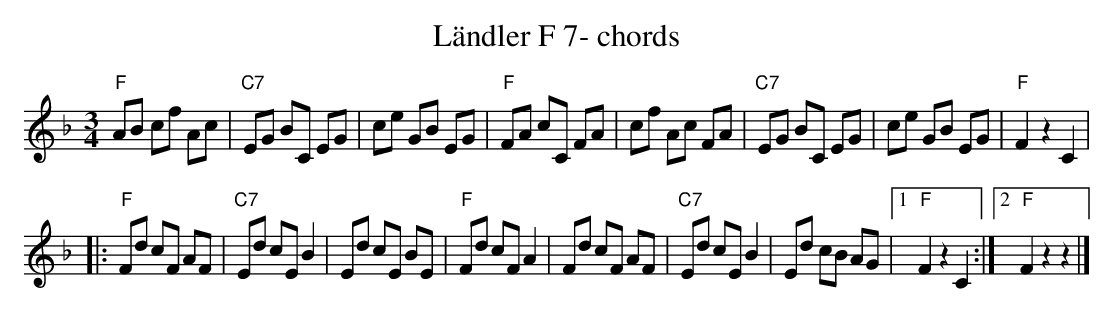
X:1
T:Ländler F 7- chords
M:3/4
L:1/8
K:Fmaj%%MIDI gchordon
"F"AB cf Ac | "C7"EG BC EG | ce GB EG | "F"FA cC FA | cf Ac FA | "C7"EG BC EG | ce GB EG | "F"F2 z2C2 |
|: "F"Fd cF AF | "C7"Ed cE B2 | Ed cE BE | "F"Fd cF A2 | Fd cF AF | "C7"Ed cE B2 | Ed cB AG |1 "F"F2 z2C2 :|2 "F"F2z2z2 |]
